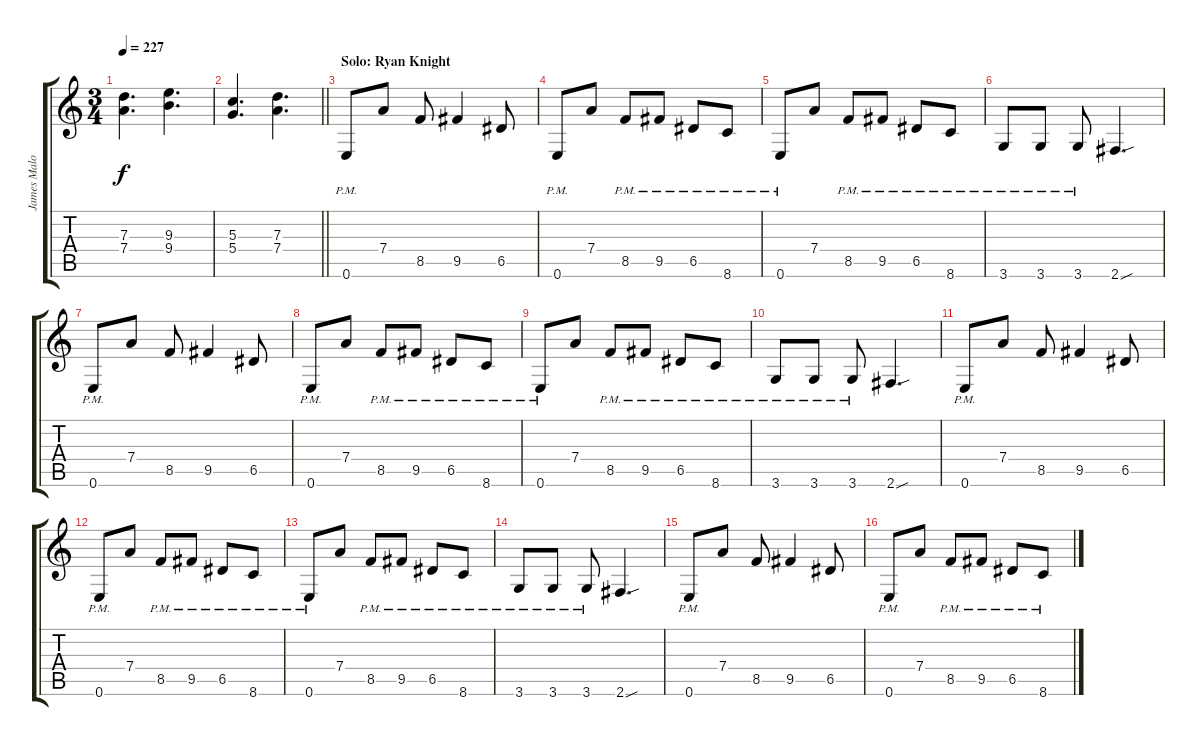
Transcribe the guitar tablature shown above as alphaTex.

\track ("James Malone Rhythm" "James Malo") {instrument distortionguitar}
\staff {score tabs}
\tuning (E4 B3 G3 D3 A2 E2) {hide}
\ts (3 4)
\tempo 227
\clef g2
\ks c
(7.3 7.4).4{d dy f} (9.3 9.4).4{d} |
\barLineRight lightlight
(5.3 5.4).4{d} (7.3 7.4).4{d} |
\section ("" "Solo: Ryan Knight")
0.6{pm}.8 7.4.8 8.5.8 9.5.4 6.5.8 |
0.6{pm}.8 7.4.8 8.5{pm}.8 9.5{pm}.8 6.5{pm}.8 8.6{pm}.8 |
0.6{pm}.8 7.4.8 8.5{pm}.8 9.5{pm}.8 6.5{pm}.8 8.6{pm}.8 |
3.6{pm}.8 3.6{pm}.8 3.6{pm}.8 2.6{sou}.4{d} |
0.6{pm}.8 7.4.8 8.5.8 9.5.4 6.5.8 |
0.6{pm}.8 7.4.8 8.5{pm}.8 9.5{pm}.8 6.5{pm}.8 8.6{pm}.8 |
0.6{pm}.8 7.4.8 8.5{pm}.8 9.5{pm}.8 6.5{pm}.8 8.6{pm}.8 |
3.6{pm}.8 3.6{pm}.8 3.6{pm}.8 2.6{sou}.4{d} |
0.6{pm}.8 7.4.8 8.5.8 9.5.4 6.5.8 |
0.6{pm}.8 7.4.8 8.5{pm}.8 9.5{pm}.8 6.5{pm}.8 8.6{pm}.8 |
0.6{pm}.8 7.4.8 8.5{pm}.8 9.5{pm}.8 6.5{pm}.8 8.6{pm}.8 |
3.6{pm}.8 3.6{pm}.8 3.6{pm}.8 2.6{sou}.4{d} |
0.6{pm}.8 7.4.8 8.5.8 9.5.4 6.5.8 |
0.6{pm}.8 7.4.8 8.5{pm}.8 9.5{pm}.8 6.5{pm}.8 8.6{pm}.8
